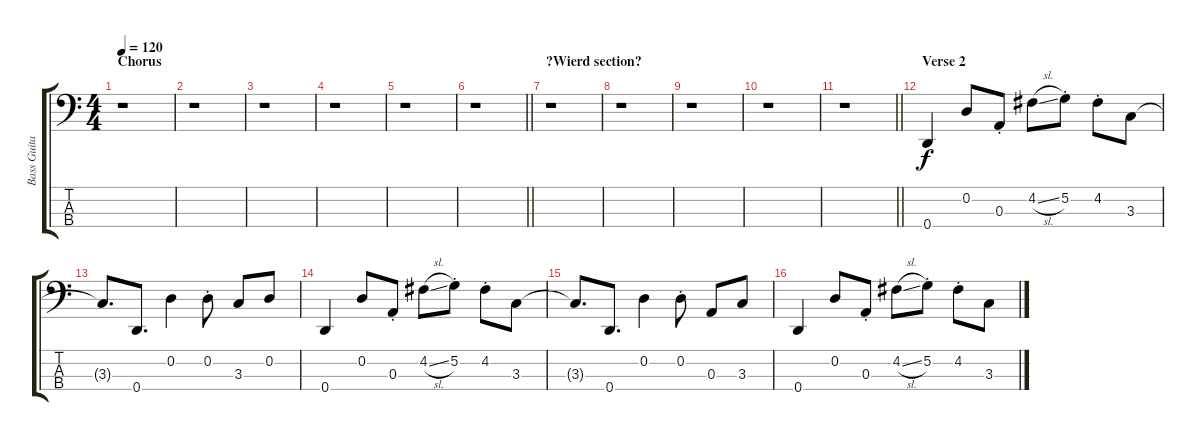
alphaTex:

\track ("Bass Guitar" "Bass Guita") {instrument electricbassfinger}
\staff {score tabs}
\tuning (G2 D2 A1 D1) {hide}
\ts (4 4)
\section ("" "Chorus")
\tempo 120
\clef f4
\ks c
r.1{dy f} |
r.1 |
r.1 |
r.1 |
r.1 |
\barLineRight lightlight
r.1 |
\section ("" "?Wierd section?")
r.1 |
r.1 |
r.1 |
r.1 |
\barLineRight lightlight
r.1 |
\section ("" "Verse 2")
0.4.4 0.2.8 0.3{st}.8 4.2{sl}.8 5.2{st}.8 4.2{st}.8 3.3.8 |
3.3{t}.8{d} 0.4.8{d} 0.2.4 0.2{st}.8 3.3.8 0.2.8 |
0.4.4 0.2.8 0.3{st}.8 4.2{sl}.8 5.2{st}.8 4.2{st}.8 3.3.8 |
3.3{t}.8{d} 0.4.8{d} 0.2.4 0.2{st}.8 0.3.8 3.3.8 |
0.4.4 0.2.8 0.3{st}.8 4.2{sl}.8 5.2{st}.8 4.2{st}.8 3.3.8
